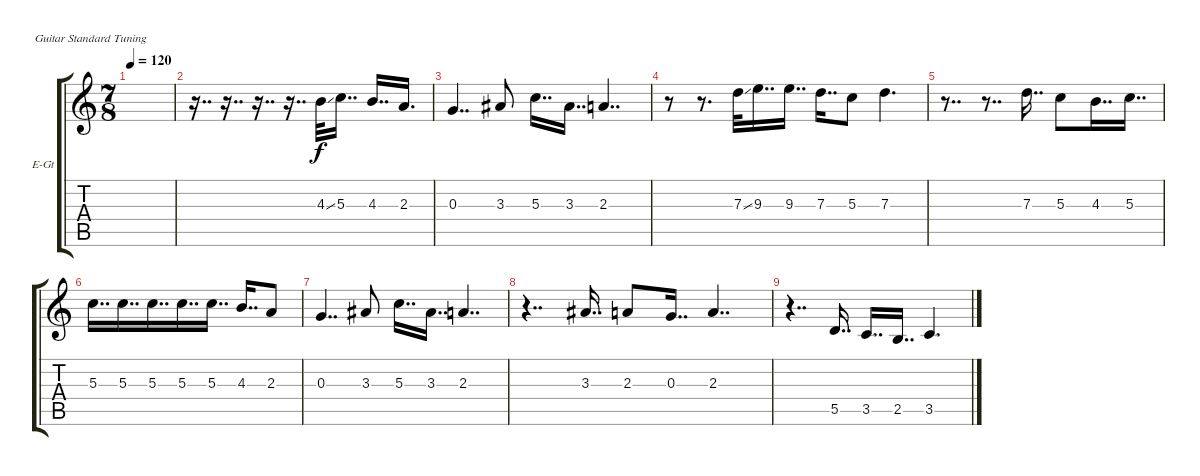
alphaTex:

\defaultSystemsLayout 4
\bracketExtendMode groupsimilarinstruments
\firstSystemTrackNameOrientation horizontal
\otherSystemsTrackNameOrientation horizontal
\track ("Electric Guitar" "E-Gt") {instrument electricguitarclean}
\staff {score tabs}
\tuning (E4 B3 G3 D3 A2 E2)
\ts (7 8)
\tempo 120
\clef g2
\ks c
|
r.16{dd} r.16{dd} r.16{dd} r.16{dd} 4.3{ss}.32{dy f} 5.3.16{dd} 4.3.16{dd} 2.3.16{d} |
0.3.4{dd} 3.3.8 5.3.16{dd} 3.3.16{dd} 2.3.4{dd} |
r.8 r.8{d} 7.3{ss}.32 9.3.16{dd} 9.3.16{dd} 7.3.16{dd} 5.3.8 7.3.4{d} |
r.8{dd} r.8{dd} 7.3.16{dd} 5.3.8 4.3.16{dd} 5.3.16{dd} |
5.3.16{dd} 5.3.16{dd} 5.3.16{dd} 5.3.16{dd} 5.3.16{dd} 4.3.16{dd} 2.3.8 |
0.3.4{dd} 3.3.8 5.3.16{dd} 3.3.16{dd} 2.3.4{dd} |
r.4{dd} 3.3.16{dd} 2.3.8 0.3.16{dd} 2.3.4{dd} |
r.4{dd} 5.5.16{dd} 3.5.16{dd} 2.5.16{dd} 3.5.4{d}
